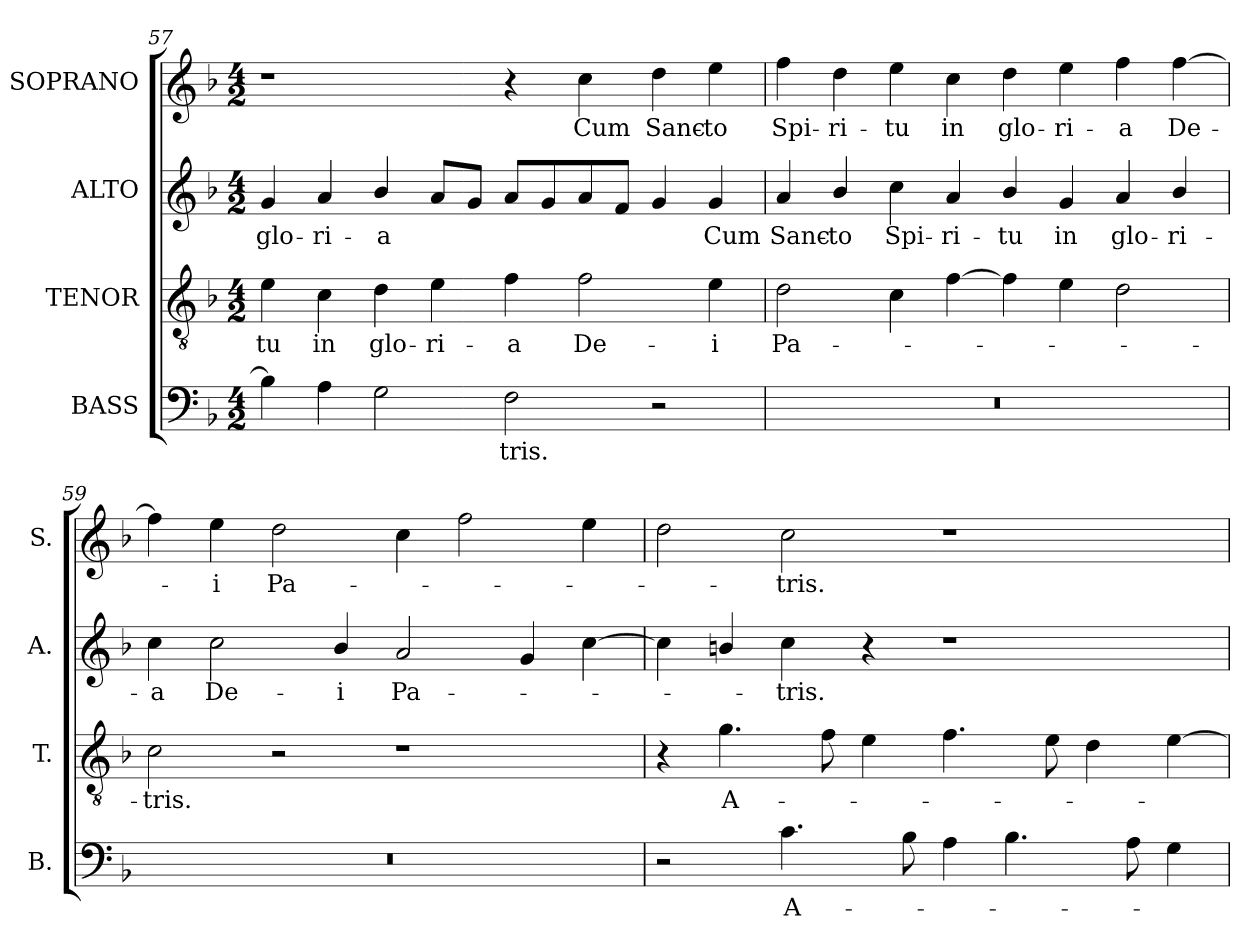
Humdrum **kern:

**kern	**text	**kern	**text	**kern	**text	**kern	**text
*part4	*part4	*part3	*part3	*part2	*part2	*part1	*part1
*staff4	*staff4	*staff3	*staff3	*staff2	*staff2	*staff1	*staff1
*I"BASS	*	*I"TENOR	*	*I"ALTO	*	*I"SOPRANO	*
*I'B.	*	*I'T.	*	*I'A.	*	*I'S.	*
*clefF4	*	*clefGv2	*	*clefG2	*	*clefG2	*
*	*	*ITrd7c12	*	*	*	*	*
*k[b-]	*	*k[b-]	*	*k[b-]	*	*k[b-]	*
*F:	*	*F:	*	*F:	*	*F:	*
*M4/2	*	*M4/2	*	*M4/2	*	*M4/2	*
=57	=57	=57	=57	=57	=57	=57	=57
!	!	!	!LO:LY:b:color=#000000	!	!	!	!
!	!	!	!	!	!LO:LY:b:color=#000000	!	!
4B-i\]	.	4Ei\	-tu	4gi/	glo-	1r	.
!	!	!	!LO:LY:b:color=#000000	!	!	!	!
!	!	!	!	!	!LO:LY:b:color=#000000	!	!
4Ai\	.	4Ci\	in	4ai/	-ri-	.	.
!	!	!	!LO:LY:b:color=#000000	!	!	!	!
!	!	!	!	!	!LO:LY:b:color=#000000	!	!
2Gi\	.	4Di\	glo-	4b-i/	-a	.	.
!	!	!	!LO:LY:b:color=#000000	!	!	!	!
.	.	4Ei\	-ri-	8ai/L	.	.	.
.	.	.	.	8gi/J	.	.	.
!	!LO:LY:b:color=#000000	!	!	!	!	!	!
!	!	!	!LO:LY:b:color=#000000	!	!	!	!
2Fi\	-tris.	4Fi\	-a	8ai/L	.	4r	.
.	.	.	.	8gi/	.	.	.
!	!	!	!LO:LY:b:color=#000000	!	!	!	!
!	!	!	!	!	!	!	!LO:LY:b:color=#000000
.	.	2Fi\	De-	8ai/	.	4cci\	Cum
.	.	.	.	8fi/J	.	.	.
!	!	!	!	!	!	!	!LO:LY:b:color=#000000
2r	.	.	.	4gi/	.	4ddi\	Sanc-
!	!	!	!LO:LY:b:color=#000000	!	!	!	!
!	!	!	!	!	!LO:LY:b:color=#000000	!	!
!	!	!	!	!	!	!	!LO:LY:b:color=#000000
.	.	4Ei\	-i	4gi/	Cum	4eei\	-to
=58	=58	=58	=58	=58	=58	=58	=58
!LO:N:vis=1	!	!	!	!	!	!	!
!	!	!	!LO:LY:b:color=#000000	!	!	!	!
!	!	!	!	!	!LO:LY:b:color=#000000	!	!
!	!	!	!	!	!	!	!LO:LY:b:color=#000000
0r	.	2Di\	Pa-	4ai/	Sanc-	4ffi\	Spi-
!	!	!	!	!	!LO:LY:b:color=#000000	!	!
!	!	!	!	!	!	!	!LO:LY:b:color=#000000
.	.	.	.	4b-i/	-to	4ddi\	-ri-
!	!	!	!	!	!LO:LY:b:color=#000000	!	!
!	!	!	!	!	!	!	!LO:LY:b:color=#000000
.	.	4Ci\	.	4cci\	Spi-	4eei\	-tu
!	!	!	!	!	!LO:LY:b:color=#000000	!	!
!	!	!	!	!	!	!	!LO:LY:b:color=#000000
.	.	[4Fi\	.	4ai/	-ri-	4cci\	in
!	!	!	!	!	!LO:LY:b:color=#000000	!	!
!	!	!	!	!	!	!	!LO:LY:b:color=#000000
.	.	4Fi\]	.	4b-i/	-tu	4ddi\	glo-
!	!	!	!	!	!LO:LY:b:color=#000000	!	!
!	!	!	!	!	!	!	!LO:LY:b:color=#000000
.	.	4Ei\	.	4gi/	in	4eei\	-ri-
!	!	!	!	!	!LO:LY:b:color=#000000	!	!
!	!	!	!	!	!	!	!LO:LY:b:color=#000000
.	.	2Di\	.	4ai/	glo-	4ffi\	-a
!	!	!	!	!	!LO:LY:b:color=#000000	!	!
!	!	!	!	!	!	!	!LO:LY:b:color=#000000
.	.	.	.	4b-i/	-ri-	[4ffi\	De-
!!LO:LB:g=z
=59	=59	=59	=59	=59	=59	=59	=59
!LO:N:vis=1	!	!	!	!	!	!	!
!	!	!	!LO:LY:b:color=#000000	!	!	!	!
!	!	!	!	!	!LO:LY:b:color=#000000	!	!
0r	.	2Ci\	-tris.	4cci\	-a	4ffi\]	.
!	!	!	!	!	!LO:LY:b:color=#000000	!	!
!	!	!	!	!	!	!	!LO:LY:b:color=#000000
.	.	.	.	2cci\	De-	4eei\	-i
!	!	!	!	!	!	!	!LO:LY:b:color=#000000
.	.	2r	.	.	.	2ddi\	Pa-
!	!	!	!	!	!LO:LY:b:color=#000000	!	!
.	.	.	.	4b-i/	-i	.	.
!	!	!	!	!	!LO:LY:b:color=#000000	!	!
.	.	1r	.	2ai/	Pa-	4cci\	.
.	.	.	.	.	.	2ffi\	.
.	.	.	.	4gi/	.	.	.
.	.	.	.	[4cci\	.	4eei\	.
=60	=60	=60	=60	=60	=60	=60	=60
2r	.	4r	.	4cci\]	.	2ddi\	.
!	!	!	!LO:LY:b:color=#000000	!	!	!	!
.	.	4.Gi\	A-	4bni/	.	.	.
!	!LO:LY:b:color=#000000	!	!	!	!	!	!
!	!	!	!	!	!LO:LY:b:color=#000000	!	!
!	!	!	!	!	!	!	!LO:LY:b:color=#000000
4.ci\	A-	.	.	4cci\	-tris.	2cci\	-tris.
.	.	8Fi\	.	.	.	.	.
.	.	4Ei\	.	4r	.	.	.
8B-i\	.	.	.	.	.	.	.
4Ai\	.	4.Fi\	.	1r	.	1r	.
4.B-i\	.	.	.	.	.	.	.
.	.	8Ei\	.	.	.	.	.
.	.	4Di\	.	.	.	.	.
8Ai\	.	.	.	.	.	.	.
4Gi\	.	[4Ei\	.	.	.	.	.
=	=	=	=	=	=	=	=
*-	*-	*-	*-	*-	*-	*-	*-
